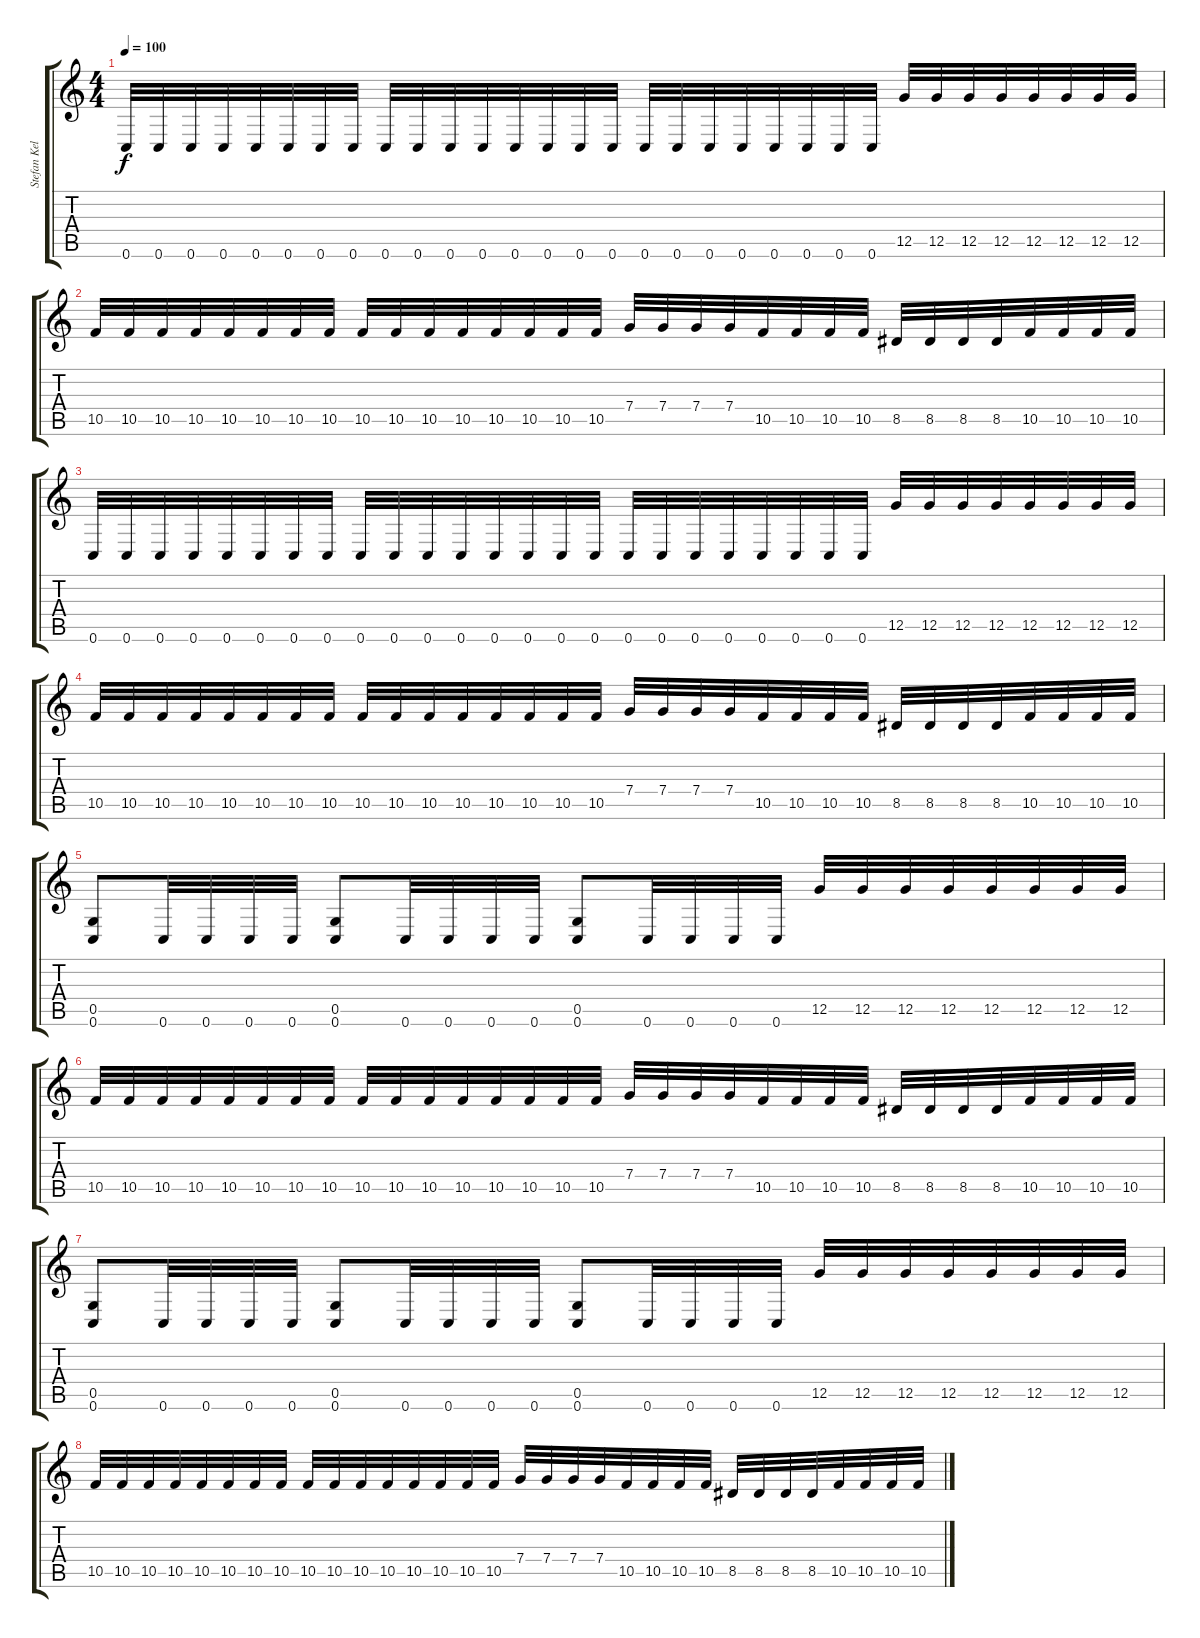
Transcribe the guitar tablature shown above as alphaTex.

\track ("Stefan Keller" "Stefan Kel") {instrument distortionguitar}
\staff {score tabs}
\tuning (D4 A3 F3 C3 G2 C2) {hide}
\ts (4 4)
\tempo 100
\clef g2
\ks c
0.6.32{dy f} 0.6.32 0.6.32 0.6.32 0.6.32 0.6.32 0.6.32 0.6.32 0.6.32 0.6.32 0.6.32 0.6.32 0.6.32 0.6.32 0.6.32 0.6.32 0.6.32 0.6.32 0.6.32 0.6.32 0.6.32 0.6.32 0.6.32 0.6.32 12.5.32 12.5.32 12.5.32 12.5.32 12.5.32 12.5.32 12.5.32 12.5.32 |
10.5.32 10.5.32 10.5.32 10.5.32 10.5.32 10.5.32 10.5.32 10.5.32 10.5.32 10.5.32 10.5.32 10.5.32 10.5.32 10.5.32 10.5.32 10.5.32 7.4.32 7.4.32 7.4.32 7.4.32 10.5.32 10.5.32 10.5.32 10.5.32 8.5.32 8.5.32 8.5.32 8.5.32 10.5.32 10.5.32 10.5.32 10.5.32 |
0.6.32 0.6.32 0.6.32 0.6.32 0.6.32 0.6.32 0.6.32 0.6.32 0.6.32 0.6.32 0.6.32 0.6.32 0.6.32 0.6.32 0.6.32 0.6.32 0.6.32 0.6.32 0.6.32 0.6.32 0.6.32 0.6.32 0.6.32 0.6.32 12.5.32 12.5.32 12.5.32 12.5.32 12.5.32 12.5.32 12.5.32 12.5.32 |
10.5.32 10.5.32 10.5.32 10.5.32 10.5.32 10.5.32 10.5.32 10.5.32 10.5.32 10.5.32 10.5.32 10.5.32 10.5.32 10.5.32 10.5.32 10.5.32 7.4.32 7.4.32 7.4.32 7.4.32 10.5.32 10.5.32 10.5.32 10.5.32 8.5.32 8.5.32 8.5.32 8.5.32 10.5.32 10.5.32 10.5.32 10.5.32 |
(0.5 0.6).8 0.6.32 0.6.32 0.6.32 0.6.32 (0.5 0.6).8 0.6.32 0.6.32 0.6.32 0.6.32 (0.5 0.6).8 0.6.32 0.6.32 0.6.32 0.6.32 12.5.32 12.5.32 12.5.32 12.5.32 12.5.32 12.5.32 12.5.32 12.5.32 |
10.5.32 10.5.32 10.5.32 10.5.32 10.5.32 10.5.32 10.5.32 10.5.32 10.5.32 10.5.32 10.5.32 10.5.32 10.5.32 10.5.32 10.5.32 10.5.32 7.4.32 7.4.32 7.4.32 7.4.32 10.5.32 10.5.32 10.5.32 10.5.32 8.5.32 8.5.32 8.5.32 8.5.32 10.5.32 10.5.32 10.5.32 10.5.32 |
(0.5 0.6).8 0.6.32 0.6.32 0.6.32 0.6.32 (0.5 0.6).8 0.6.32 0.6.32 0.6.32 0.6.32 (0.5 0.6).8 0.6.32 0.6.32 0.6.32 0.6.32 12.5.32 12.5.32 12.5.32 12.5.32 12.5.32 12.5.32 12.5.32 12.5.32 |
10.5.32 10.5.32 10.5.32 10.5.32 10.5.32 10.5.32 10.5.32 10.5.32 10.5.32 10.5.32 10.5.32 10.5.32 10.5.32 10.5.32 10.5.32 10.5.32 7.4.32 7.4.32 7.4.32 7.4.32 10.5.32 10.5.32 10.5.32 10.5.32 8.5.32 8.5.32 8.5.32 8.5.32 10.5.32 10.5.32 10.5.32 10.5.32
